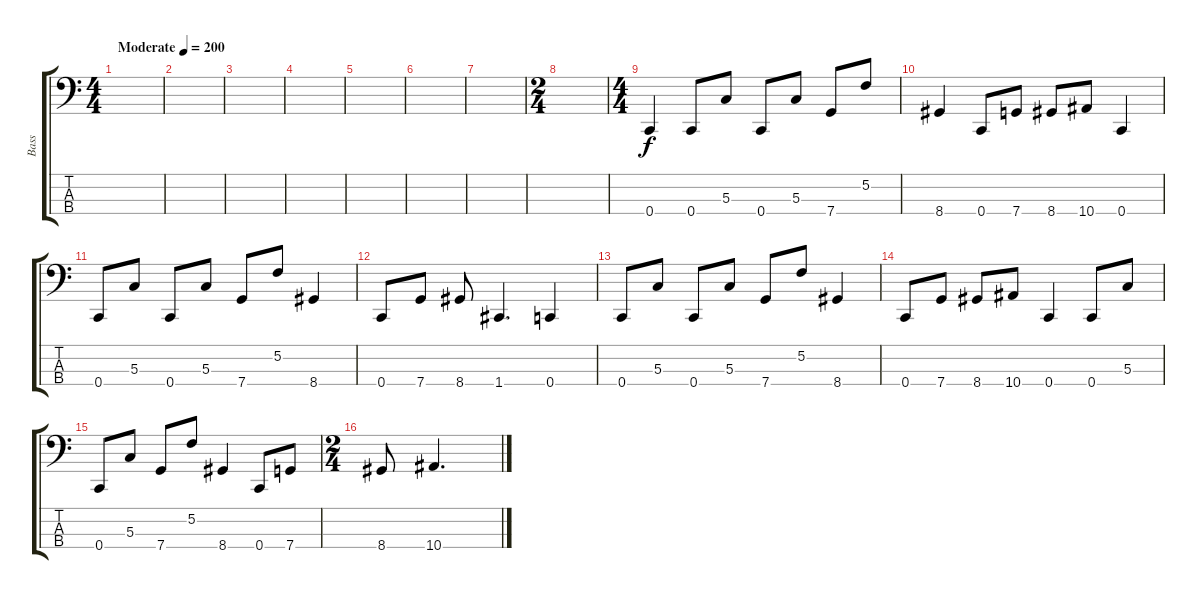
\track ("Bass" "Bass") {instrument electricbassfinger}
\staff {score tabs}
\tuning (F2 C2 G1 C1) {hide}
\ts (4 4)
\tempo (200 "Moderate")
\clef f4
\ks c
|
|
|
|
|
|
|
\ts (2 4)
|
\ts (4 4)
0.4.4 0.4.8 5.3.8 0.4.8 5.3.8 7.4.8 5.2.8 |
8.4.4 0.4.8 7.4.8 8.4.8 10.4.8 0.4.4 |
0.4.8 5.3.8 0.4.8 5.3.8 7.4.8 5.2.8 8.4.4 |
0.4.8 7.4.8 8.4.8 1.4.4{d} 0.4.4 |
0.4.8 5.3.8 0.4.8 5.3.8 7.4.8 5.2.8 8.4.4 |
0.4.8 7.4.8 8.4.8 10.4.8 0.4.4 0.4.8 5.3.8 |
0.4.8 5.3.8 7.4.8 5.2.8 8.4.4 0.4.8 7.4.8 |
\ts (2 4)
8.4.8 10.4.4{d}
